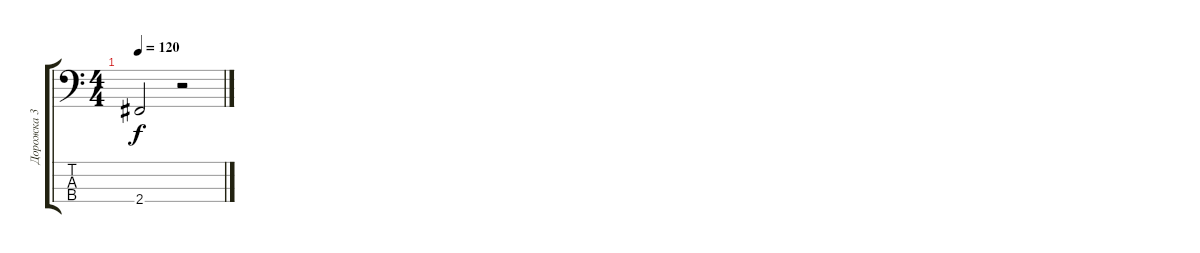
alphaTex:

\track ("Дорожка 3" "Дорожка 3") {instrument electricbasspick}
\staff {score tabs}
\tuning (G2 D2 A1 E1) {hide}
\ts (4 4)
\tempo 120
\clef f4
\ks c
2.4.2{dy f} r.2
